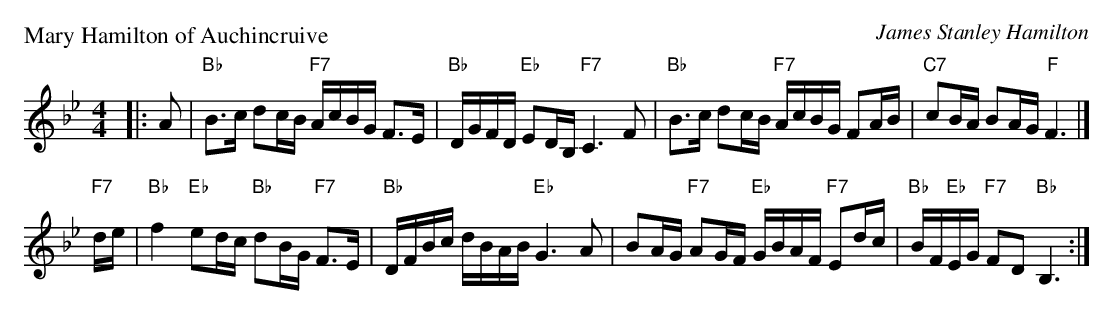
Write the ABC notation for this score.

X:1
P: Mary Hamilton of Auchincruive
C: James Stanley Hamilton
M: 4/4
L: 1/8
K: Bb
|: A \
| "Bb"B>c dc/B/ "F7"A/c/B/G/ F>E | "Bb"D/G/F/D/ "Eb"ED/B,/ "F7"C3 F \
| "Bb"B>c dc/B/ "F7"A/c/B/G/ FA/B/ | "C7"cB/A/ BA/G/ "F"F3 |]
y2"F7"d/e/ \
| "Bb"f2 "Eb"ed/c/ "Bb"dB/G/ "F7"F>E | "Bb"D/F/B/c/ d/B/A/B/ "Eb"G3 A \
| BA/G/ "F7"AG/F/ "Eb"G/B/A/F/ "F7"Ed/c/ | "Bb"B/F/"Eb"E/G/ "F7"FD "Bb"B,3 :|
